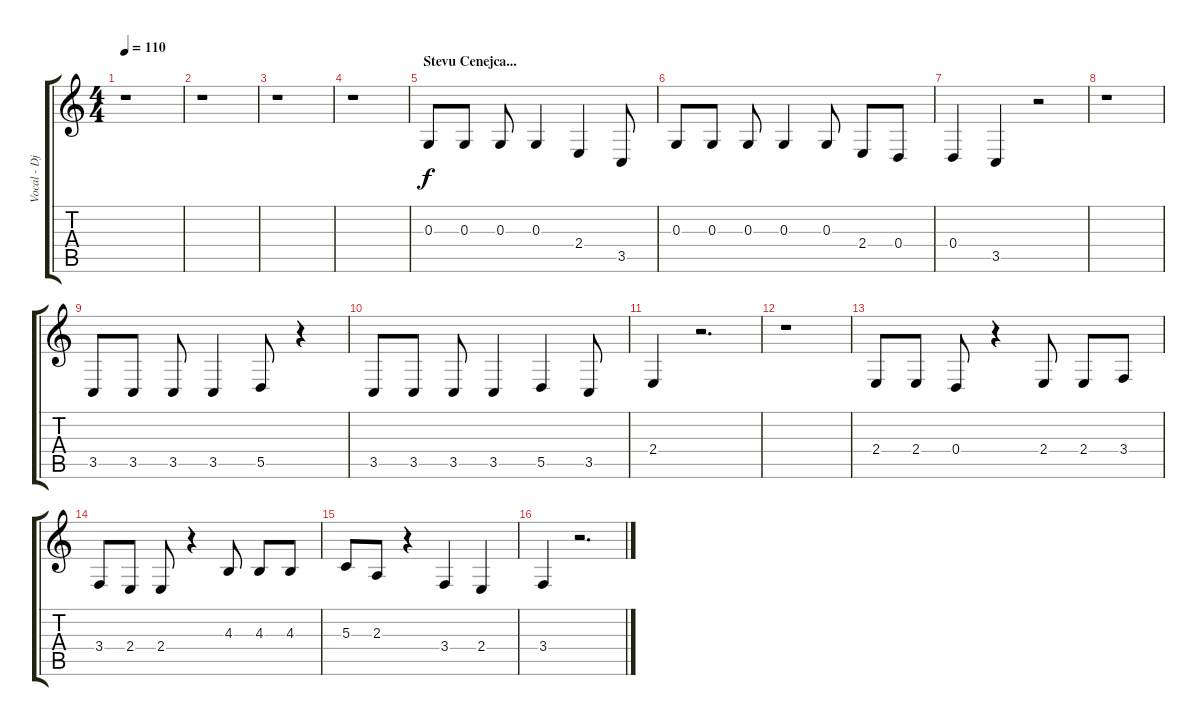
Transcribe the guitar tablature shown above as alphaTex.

\track ("Vocal - Djordje Balasevic" "Vocal - Dj") {instrument trumpet}
\staff {score tabs}
\tuning (E4 B3 G3 D3 A2 E2) {hide}
\ts (4 4)
\tempo 110
\clef g2
\ks c
r.1{dy f instrument trumpet} |
r.1 |
r.1 |
r.1 |
\section ("" "Stevu Cenejca...")
0.3.8 0.3.8 0.3.8 0.3.4 2.4.4 3.5.8 |
0.3.8 0.3.8 0.3.8 0.3.4 0.3.8 2.4.8 0.4.8 |
0.4.4 3.5.4 r.2 |
r.1 |
3.5.8 3.5.8 3.5.8 3.5.4 5.5.8 r.4 |
3.5.8 3.5.8 3.5.8 3.5.4 5.5.4 3.5.8 |
2.4.4 r.2{d} |
r.1 |
2.4.8 2.4.8 0.4.8 r.4 2.4.8 2.4.8 3.4.8 |
3.4.8 2.4.8 2.4.8 r.4 4.3.8 4.3.8 4.3.8 |
5.3.8 2.3.8 r.4 3.4.4 2.4.4 |
3.4.4 r.2{d}
